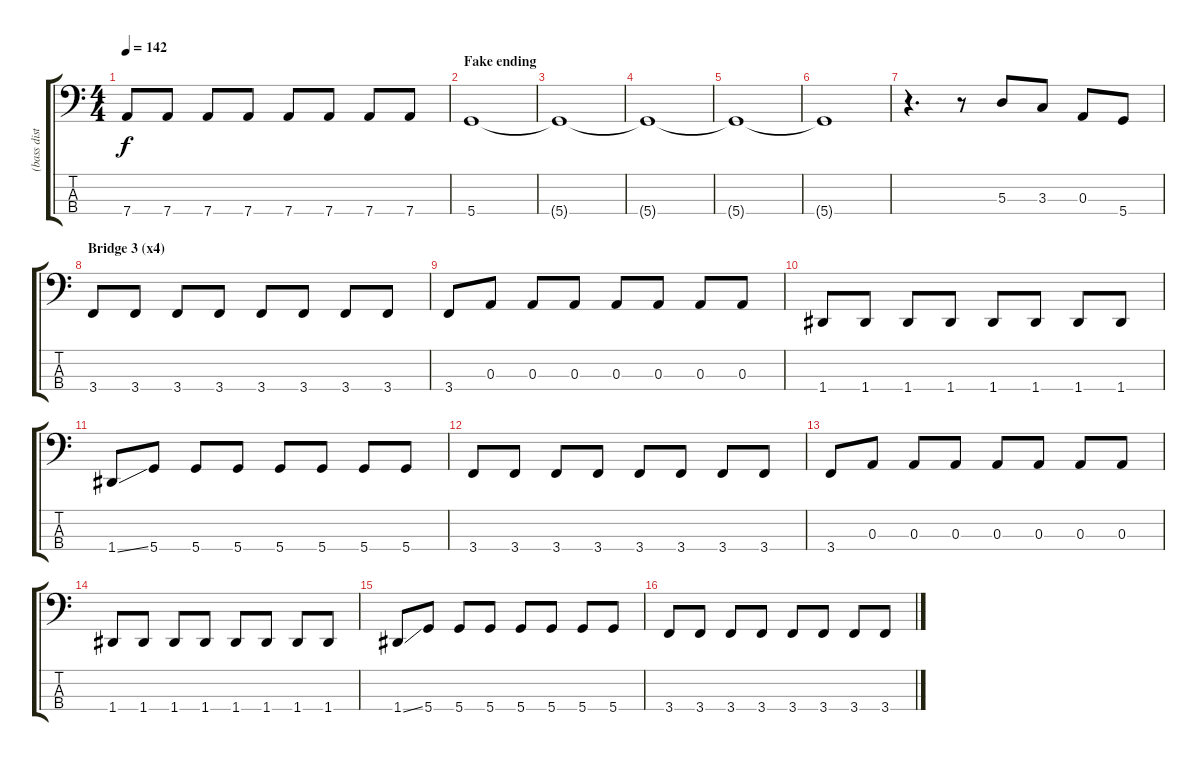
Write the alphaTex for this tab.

\track ("(bass disto/overdrive)" "(bass dist") {instrument overdrivenguitar}
\staff {score tabs}
\tuning (G2 D2 A1 D1) {hide}
\ts (4 4)
\tempo 142
\clef f4
\ks c
7.4.8{dy f} 7.4.8 7.4.8 7.4.8 7.4.8 7.4.8 7.4.8 7.4.8 |
\section ("" "Fake ending")
5.4.1 |
5.4{t}.1 |
5.4{t}.1 |
5.4{t}.1 |
5.4{t}.1 |
r.4{d} r.8 5.3.8{volume 10} 3.3.8 0.3.8 5.4.8 |
\section ("" "Bridge 3 (x4)")
3.4.8 3.4.8 3.4.8 3.4.8 3.4.8 3.4.8 3.4.8 3.4.8 |
3.4.8 0.3.8 0.3.8 0.3.8 0.3.8 0.3.8 0.3.8 0.3.8 |
1.4.8 1.4.8 1.4.8 1.4.8 1.4.8 1.4.8 1.4.8 1.4.8 |
1.4{ss}.8 5.4.8 5.4.8 5.4.8 5.4.8 5.4.8 5.4.8 5.4.8 |
3.4.8 3.4.8 3.4.8 3.4.8 3.4.8 3.4.8 3.4.8 3.4.8 |
3.4.8 0.3.8 0.3.8 0.3.8 0.3.8 0.3.8 0.3.8 0.3.8 |
1.4.8 1.4.8 1.4.8 1.4.8 1.4.8 1.4.8 1.4.8 1.4.8 |
1.4{ss}.8 5.4.8 5.4.8 5.4.8 5.4.8 5.4.8 5.4.8 5.4.8 |
3.4.8 3.4.8 3.4.8 3.4.8 3.4.8 3.4.8 3.4.8 3.4.8
